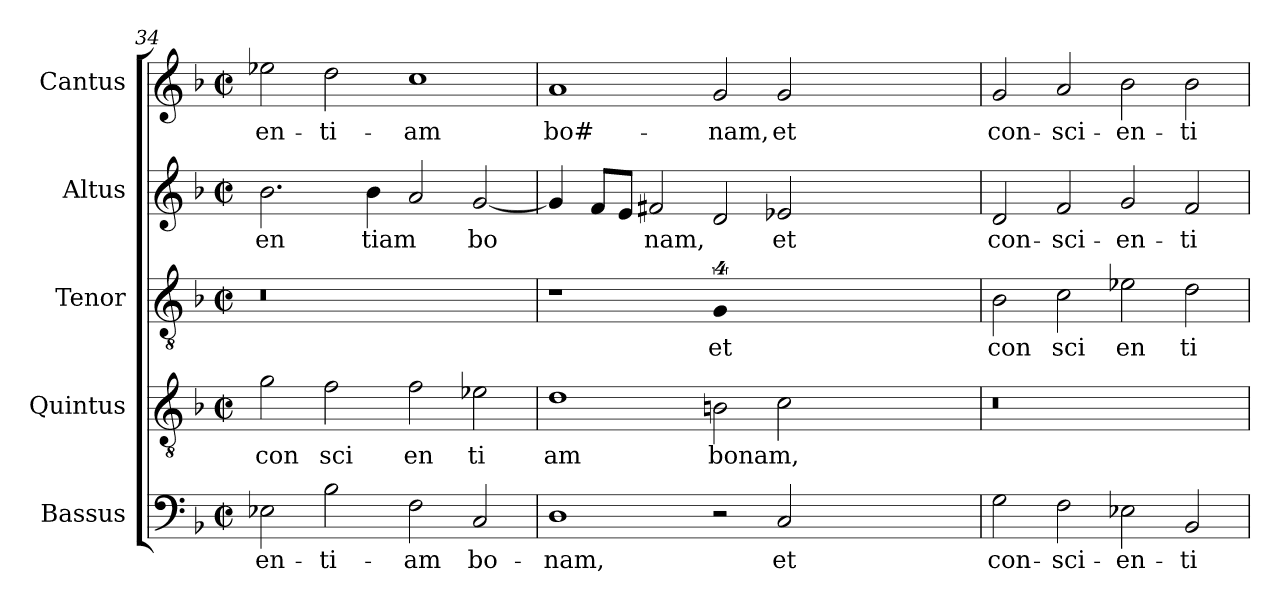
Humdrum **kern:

**kern	**text	**kern	**text	**kern	**text	**kern	**text	**kern	**text
*part5	*part5	*part4	*part4	*part3	*part3	*part2	*part2	*part1	*part1
*staff5	*staff5	*staff4	*staff4	*staff3	*staff3	*staff2	*staff2	*staff1	*staff1
*I"Bassus	*	*I"Quintus	*	*I"Tenor	*	*I"Altus	*	*I"Cantus	*
*clefF4	*	*clefGv2	*	*clefGv2	*	*clefG2	*	*clefG2	*
*k[b-]	*	*k[b-]	*	*k[b-]	*	*k[b-]	*	*k[b-]	*
*F:	*	*F:	*	*F:	*	*F:	*	*F:	*
*M2/2	*	*M2/2	*	*M2/2	*	*M2/2	*	*M2/2	*
*met(c|)	*	*met(c|)	*	*met(c|)	*	*met(c|)	*	*met(c|)	*
=34	=34	=34	=34	=34	=34	=34	=34	=34	=34
!	!LO:LY:b:cj	!	!LO:LY:b:cj	!	!	!	!LO:LY:b:cj	!	!LO:LY:b:cj
2E-X\	-en-	2g\	con	0r	.	2.b-\	en	2ee-X\	-en-
!	!LO:LY:b:cj	!	!LO:LY:b:cj	!	!	!	!	!	!LO:LY:b:cj
2B-\	-ti-	2f\	sci	.	.	.	.	2dd\	-ti-
!	!	!	!	!	!	!	!LO:LY:b	!	!
.	.	.	.	.	.	4b-\	tiam	.	.
!	!LO:LY:b:cj	!	!LO:LY:b:cj	!	!	!	!	!	!LO:LY:b:cj
2F\	-am	2f\	en	.	.	2a/	.	1cc	-am
!	!LO:LY:b:cj	!	!LO:LY:b:cj	!	!	!	!LO:LY:b:cj	!	!
2C/	bo-	2e-X\	ti	.	.	[<2g/	bo	.	.
=35	=35	=35	=35	=35	=35	=35	=35	=35	=35
!	!LO:LY:b:cj	!	!LO:LY:b:cj	!	!	!	!	!	!LO:LY:b:cj
1D	-nam,	1d	am	1r	.	4g/]	.	1a	bo#-
.	.	.	.	.	.	8f/L	.	.	.
.	.	.	.	.	.	8e/J	.	.	.
!	!	!	!	!	!	!	!LO:LY:b	!	!
.	.	.	.	.	.	2f#/	nam,	.	.
!	!	!	!LO:LY:b	!LO:N:vis=1	!LO:LY:b:cj	!	!	!	!LO:LY:b:cj
2r	.	2Bn\	bonam,	4%9G	et	2d/	.	2g/	-nam,
!	!LO:LY:b:cj	!	!	!	!	!	!LO:LY:b:cj	!	!LO:LY:b:cj
2C/	et	2c\	.	.	.	2e-X/	et	2g/	et
1ryy	.	1ryy	.	.	.	1ryy	.	1ryy	.
4ryy	.	4ryy	.	.	.	4ryy	.	4ryy	.
!!LO:PB:g=z
=36	=36	=36	=36	=36	=36	=36	=36	=36	=36
!	!LO:LY:b:cj	!	!	!	!LO:LY:b:cj	!	!LO:LY:b:cj	!	!LO:LY:b:cj
2G\	con-	0r	.	2B-\	con	2d/	con-	2g/	con-
!	!LO:LY:b:cj	!	!	!	!LO:LY:b:cj	!	!LO:LY:b:cj	!	!LO:LY:b:cj
2F\	-sci-	.	.	2c\	sci	2f/	-sci-	2a/	-sci-
!	!LO:LY:b:cj	!	!	!	!LO:LY:b:cj	!	!LO:LY:b:cj	!	!LO:LY:b:cj
2E-X\	-en-	.	.	2e-\	en	2g/	-en-	2b-\	-en-
!	!LO:LY:b:cj	!	!	!	!LO:LY:b:cj	!	!LO:LY:b:cj	!	!LO:LY:b:cj
2BB-/	-ti-	.	.	2d\	ti	2f/	-ti-	2b-\	-ti-
=	=	=	=	=	=	=	=	=	=
*-	*-	*-	*-	*-	*-	*-	*-	*-	*-
